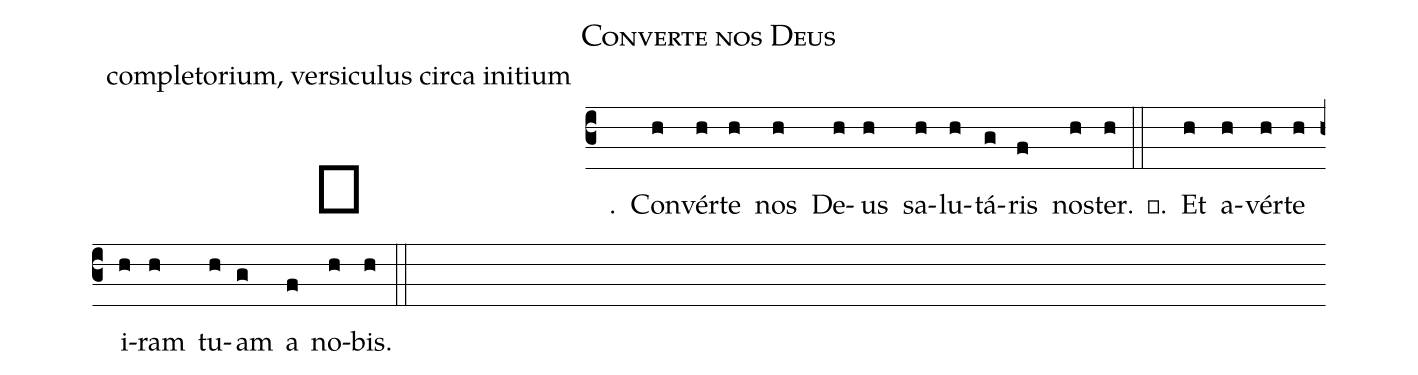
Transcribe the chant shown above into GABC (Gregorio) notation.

name: Converte nos Deus;
office-part: completorium, versiculus circa initium;
%%
(c3)
℣.( )
Con(h)vér(h)te(h) nos(h) De(h)us(h) sa(h)lu(h)tá(g)ris(f) nos(h)ter.(h) (::)

℟.()
Et(h) a(h)vér(h)te(h) i(h)ram(h) tu(h)am(g) a(f) no(h)bis.(h) (::)
